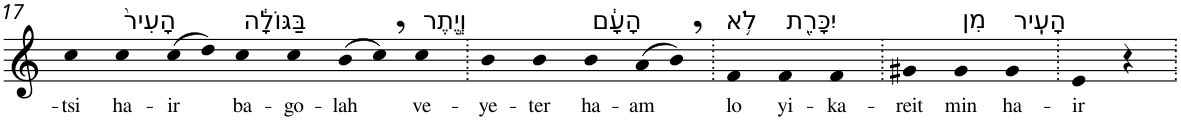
**kern	**text
*part1	*part1
*staff1	*staff1
*I"Piano	*
*I'Pno	*
!!LO:PB:g=z
*clefG2	*
*k[]	*
=17	=17
!	!LO:LY:b
4cc	-tsi
!LO:TX:a:t=הָעִיר֙	!
!	!LO:LY:b
4cc	ha-
!	!LO:LY:b
(>8cc	-ir
8dd)	.
!LO:TX:a:t=בַּגּוֹלָ֔ה	!
!	!LO:LY:b
4cc	ba-
!	!LO:LY:b
4cc	-go-
!	!LO:LY:b
(>8b	-lah
8cc,)	.
!LO:TX:a:t=וְיֶ֣תֶר	!
!	!LO:LY:b
4cc	ve-
=18.	=18.
!	!LO:LY:b
4b	-ye-
!	!LO:LY:b
4b	-ter
!LO:TX:a:t=הָעָ֔ם	!
!	!LO:LY:b
4b	ha-
!	!LO:LY:b
(>8a	-am
8b,)	.
=19.	=19.
!LO:TX:a:t=לֹ֥א	!
!	!LO:LY:b
4f	lo
!LO:TX:a:t=יִכָּרֵ֖ת	!
!	!LO:LY:b
4f	yi-
!	!LO:LY:b
4f	-ka-
=20.	=20.
!	!LO:LY:b
4g#X	-reit
!LO:TX:a:t=מִן	!
!	!LO:LY:b
4g#	min
!LO:TX:a:t=הָעִֽיר	!
!	!LO:LY:b
4g#	ha-
=21.	=21.
!	!LO:LY:b
4e	-ir
4r	.
=.	=.
*-	*-
